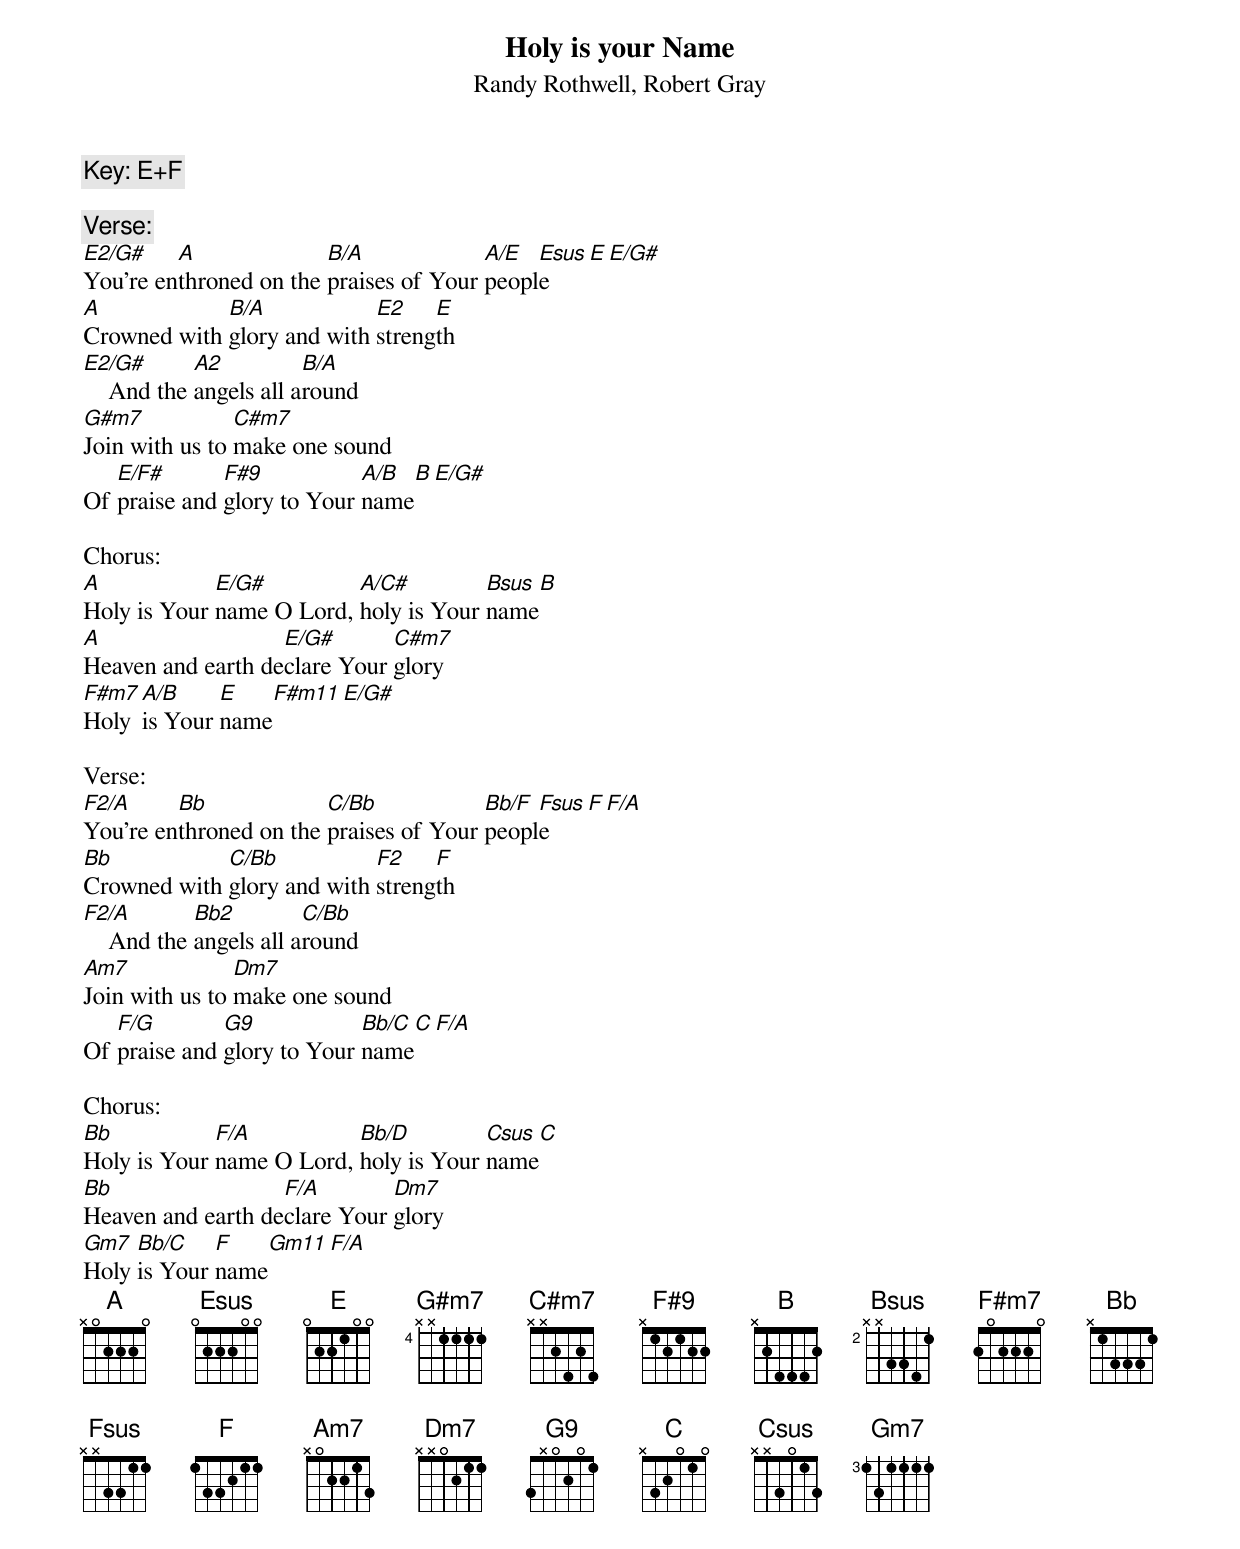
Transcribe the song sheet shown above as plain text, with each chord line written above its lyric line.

Holy is your Name
Randy Rothwell, Robert Gray
Key: E+F
CCLI: 86425

Verse:
E2/G#    A              B/A             A/E  Esus E E/G#
You're enthroned on the praises of Your people
A            B/A            E2    E
Crowned with glory and with strength
E2/G#       A2          B/A
    And the angels all around
G#m7            C#m7
Join with us to make one sound
   E/F#       F#9           A/B  B  E/G#
Of praise and glory to Your name

Chorus:
A            E/G#         A/C#         Bsus  B
Holy is Your name O Lord, holy is Your name
A                  E/G#       C#m7
Heaven and earth declare Your glory
F#m7 A/B     E   F#m11 E/G#
Holy is Your name

Verse:
F2/A     Bb             C/Bb            Bb/F Fsus F F/A
You're enthroned on the praises of Your people
Bb           C/Bb           F2    F
Crowned with glory and with strength
F2/A        Bb2         C/Bb
    And the angels all around
Am7             Dm7
Join with us to make one sound
   F/G        G9            Bb/C C  F/A
Of praise and glory to Your name

Chorus:
Bb           F/A          Bb/D         Csus  C
Holy is Your name O Lord, holy is Your name
Bb                 F/A        Dm7
Heaven and earth declare Your glory
Gm7  Bb/C    F   Gm11  F/A
Holy is Your name
